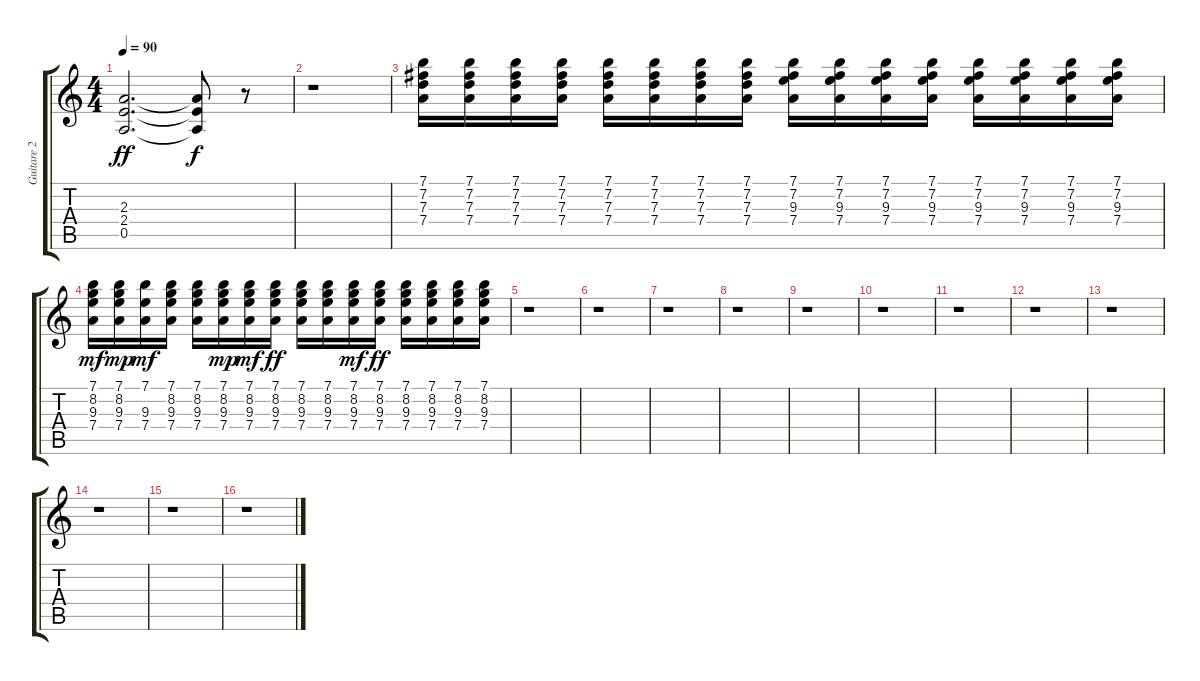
\track ("Guitare 2" "Guitare 2") {instrument acousticguitarsteel}
\staff {score tabs}
\tuning (E4 B3 G3 D3 A2 E2) {hide}
\ts (4 4)
\tempo 90
\clef g2
\ks c
(2.3 2.4 0.5).2{d dy ff} (2.3{t} 2.4{t} 0.5{t}).8{dy f} r.8 |
r.1 |
(7.1 7.2 7.3 7.4).16{instrument acousticguitarsteel} (7.1 7.2 7.3 7.4).16 (7.1 7.2 7.3 7.4).16 (7.1 7.2 7.3 7.4).16 (7.1 7.2 7.3 7.4).16 (7.1 7.2 7.3 7.4).16 (7.1 7.2 7.3 7.4).16 (7.1 7.2 7.3 7.4).16 (7.1 7.2 9.3 7.4).16 (7.1 7.2 9.3 7.4).16 (7.1 7.2 9.3 7.4).16 (7.1 7.2 9.3 7.4).16 (7.1 7.2 9.3 7.4).16 (7.1 7.2 9.3 7.4).16 (7.1 7.2 9.3 7.4).16 (7.1 7.2 9.3 7.4).16 |
(7.1 8.2 9.3 7.4).16{dy mf} (7.1 8.2 9.3 7.4).16{dy mp} (7.1 9.3 7.4).16{dy mf} (7.1 8.2 9.3 7.4).16 (7.1 8.2 9.3 7.4).16 (7.1 8.2 9.3 7.4).16{dy mp} (7.1 8.2 9.3 7.4).16{dy mf} (7.1 8.2 9.3 7.4).16{dy ff} (7.1 8.2 9.3 7.4).16 (7.1 8.2 9.3 7.4).16 (7.1 8.2 9.3 7.4).16{dy mf} (7.1 8.2 9.3 7.4).16{dy ff} (7.1 8.2 9.3 7.4).16 (7.1 8.2 9.3 7.4).16 (7.1 8.2 9.3 7.4).16 (7.1 8.2 9.3 7.4).16 |
r.1 |
r.1 |
r.1 |
r.1 |
r.1 |
r.1 |
r.1 |
r.1 |
r.1 |
r.1 |
r.1 |
r.1
